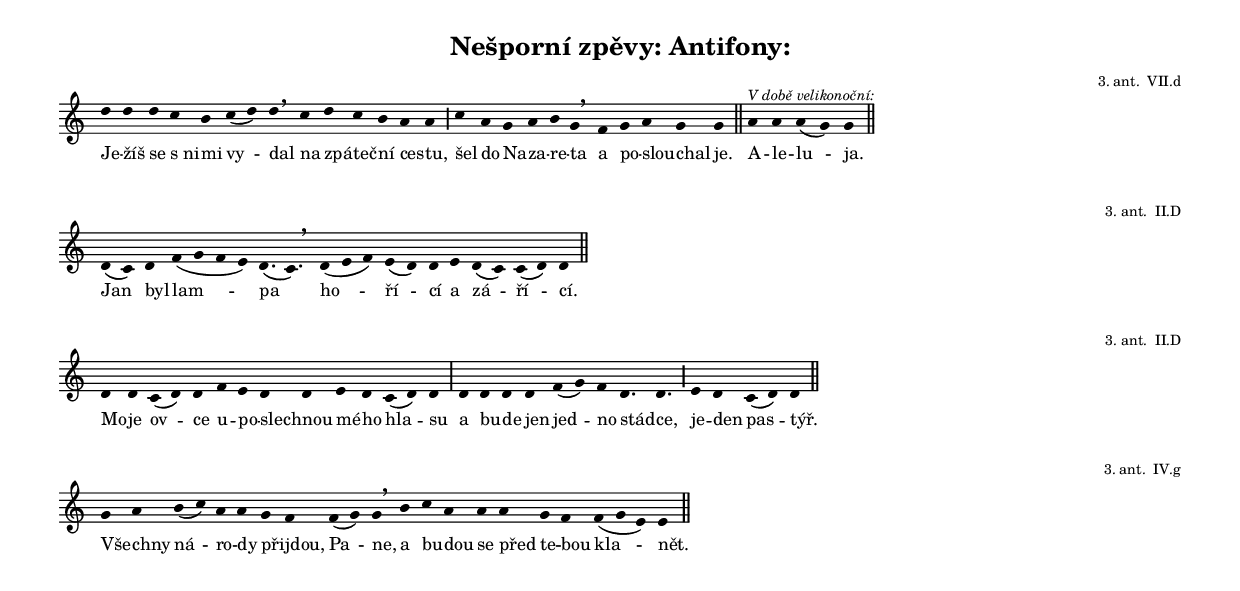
\version "2.15.37"

\header {
  title = "Nešporní zpěvy: Antifony:"
}

\include "spolecne_nespory.ly"
\include "../../dilyresponsorii.ly"

\score {
  \relative c'' {
    \choralniRezim
    d4 d d c b c( d) d \barMin
    c d c b a a \barMaior
    c a g a b g \barMin
    f g a g g \barFinalis

    a^\markup\rubrVelikAleluja a a( g) g \barFinalis
  }
  \addlyrics {
    Je -- žíš se s_ni -- mi vy -- dal
    na zpá -- teč -- ní ces -- tu,
    šel do Na -- za -- re -- ta
    a po -- slou -- chal je.

    A -- le -- lu -- ja.
  }
  \header {
    quid = "3. ant."
    modus = "VII"
    differentia = "d"
    psalmus = "Zj 15"
    id = "josef-ant3"
    piece = \markup {\sestavTitulek}
  }
}

\score {
  \relative c' {
    \choralniRezim
    d4( c) d f( g f e) d4.( c) \barMin d4( e f) e( d) d e d( c) c( d) d \barFinalis
  }
  \addlyrics {
    Jan byl lam -- pa ho -- ří -- cí a zá -- ří -- cí.
  }
  \header {
    quid = "3. ant."
    modus = "II"
    differentia = "D"
    psalmus = "Zj 15"
    id = "krtitel-ant3"
    piece = \markup {\sestavTitulek}
  }
}

\score {
  \relative c' {
    \choralniRezim
    d4 d c( d) d f e d d e d c( d) d \barMax
    d d d d f( g) f d4. d \barMaior
    e4 d c( d) d \barFinalis
  }
  \addlyrics {
    Mo -- je ov -- ce u -- po -- slech -- nou mé -- ho hla -- su
    a bu -- de jen jed -- no stád -- ce,
    je -- den pas -- týř.
  }
  \header {
    quid = "3. ant."
    modus = "II"
    differentia = "D"
    psalmus = "Zj 15"
    id = "cyme-ant3"
    piece = \markup {\sestavTitulek}
  }
}

\score {
  \relative c'' {
    \choralniRezim
    g4 a b( c) a a g f f( g) g \barMin
    b c a a a g f f( g e) e \barFinalis
  }
  \addlyrics {
    Vše -- chny ná -- ro -- dy při -- jdou, Pa -- ne,
    a bu -- dou se před te -- bou kla -- nět.
  }
  \header {
    modus = "IV"
    differentia = "g"
    quid = "3. ant."
    psalmus = "Zj. 15"
    id = "kostel-ant3-pust"
    piece = \markup {\sestavTitulek}
  }
}
